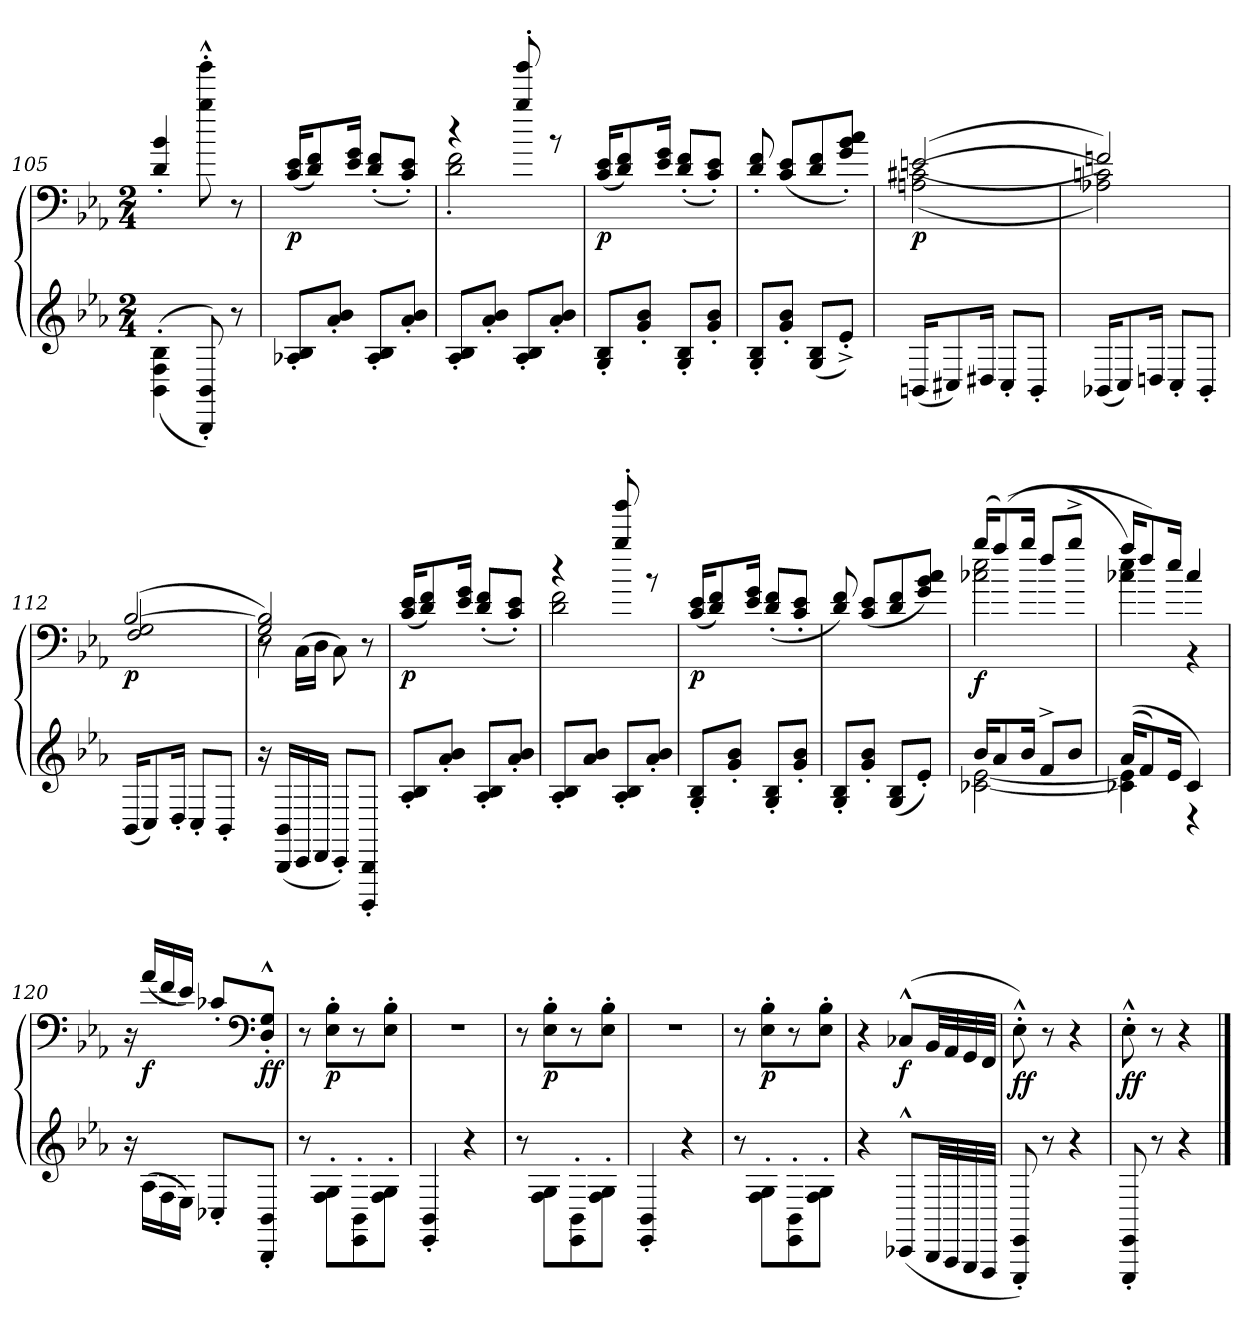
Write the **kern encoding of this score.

**kern	**kern	**dynam
*part1	*part1	*part1
*staff2	*staff1	*staff1/2
*clefG2	*clefF4	*
*k[b-e-a-]	*k[b-e-a-]	*
*E-:	*E-:	*
*M2/4	*M2/4	*
=105	=105	=105
(>(<4BB-'\ 4F'\ 4B-'\	4d'/ 4b-'/	.
8BBB-'/ 8BB-'/))	8bb-^^'\ 8bbb-^^'\	.
8r	8r	.
=106	=106	=106
!	!	!LO:DY:b
8A-X'/ 8B-'/L	(<16c/ 16e-/KL	p
.	8d/ 8f/)	.
8a-'/ 8b-'/J	.	.
.	16e-/ 16g/Jk	.
8A-'/ 8B-'/L	(<8d'/ 8f'/L	.
8a-'/ 8b-'/J	8c'/ 8e-'/J)	.
=107	=107	=107
*	*^	*
8A-'/ 8B-'/L	4r	2d'\ 2f'\	.
8a-'/ 8b-'/J	.	.	.
8A-'/ 8B-'/L	8bb-'/ 8bbb-'/	.	.
8a-'/ 8b-'/J	8r	.	.
*	*v	*v	*
!!LO:LB:g=z
=108	=108	=108
!	!	!LO:DY:b
8G'/ 8B-'/L	(<16c/ 16e-/KL	p
.	8d/ 8f/)	.
8g'/ 8b-'/J	.	.
.	16e-/ 16g/Jk	.
8G'/ 8B-'/L	(<8d'/ 8f'/L	.
8g'/ 8b-'/J	8c'/ 8e-'/J)	.
=109	=109	=109
8G'/ 8B-'/L	8d'/ 8f'/	.
8g'/ 8b-'/J	(<8c/ 8e-/L	.
(<8G/ 8B-/L	8d/ 8f/	.
8e-^'/J)	8g'/ 8b-'/ 8cc'/J)	.
=110	=110	=110
*	*^	*
!	!	!	!LO:DY:b
(<16BBn/KL	(>(>2en/	(<(<2An\ 2c#X\	p
8C#X/)	.	.	.
16D#X/Jk	.	.	.
8C#'/L	.	.	.
8BB'/J	.	.	.
=111	=111	=111	=111
(<16BB-X/KL	2fn/))	2A-X\ 2cn\))	.
8C/)	.	.	.
16Dn/Jk	.	.	.
8C'/L	.	.	.
8BB-'/J	.	.	.
=112	=112	=112	=112
!	!	!	!LO:DY:b
(<16BB-/KL	[2B-/	(<2F/ 2G/	p
8C/)	.	.	.
16D'/Jk	.	.	.
8C'/L	.	.	.
8BB-'/J	.	.	.
=113	=113	=113	=113
*	*	*^	*
16r	2G/ 2B-]/	2E-\)	8r	.
(<16BBB-/ 16BB-/LL	.	.	.	.
16CC/	.	.	(<16C\LL	.
16DD/JJ	.	.	16D\JJ	.
!	!	!	!	!LO:DY:a=2
!	!	!	!	!LO:DY:n=1:b
8CC'/L)	.	.	8C\)	f sf
8BBBB-'/ 8BBB-'/J	.	.	8r	.
!!LO:LB:g=z
=114	=114	=114	=114	=114
!	!	!	!	!LO:DY:b
*	*v	*v	*v	*
8A-'/ 8B-'/L	(<16c/ 16e-/KL	p
.	8d/ 8f/)	.
8a-'/ 8b-'/J	.	.
.	16e-/ 16g/Jk	.
8A-'/ 8B-'/L	(<8d'/ 8f'/L	.
8a-'/ 8b-'/J	8c'/ 8e-'/J)	.
=115	=115	=115
*	*^	*
8A-'/ 8B-'/L	4r	2d\ 2f\	.
8a-/ 8b-/J	.	.	.
8A-'/ 8B-'/L	8bb-'/ 8bbb-'/	.	.
8a-'/ 8b-'/J	8r	.	.
*	*v	*v	*
=116	=116	=116
!	!	!LO:DY:b
8G'/ 8B-'/L	(<16c/ 16e-/KL	p
.	8d/ 8f/)	.
8g'/ 8b-'/J	.	.
.	16e-/ 16g/Jk	.
8G'/ 8B-'/L	(<8d'/ 8f'/L	.
8g'/ 8b-'/J	8c'/ 8e-'/J	.
=117	=117	=117
8G'/ 8B-'/L	8d/ 8f/)	.
8g'/ 8b-'/J	(<8c/ 8e-/L	.
(<8G/ 8B-/L	8d/ 8f/	.
8e-'/J)	8g/ 8b-/ 8cc/J)	.
=118	=118	=118
*^	*^	*
!	!	!	!	!LO:DY:b
16b-/KL	[2c-X\ [2e-\	(>16bb-/KL	2cc-X\ 2ee-\	f
8a-/	.	(<(<8aa-/)	.	.
16b-/Jk	.	16bb-/Jk	.	.
8f^/L	.	8ff/L	.	.
8b-/J	.	8bb-^/J	.	.
=119	=119	=119	=119	=119
(>(>16a-/KL	4c-X]\ 4e-]\	(>16aa-/KL	4cc-X\ 4ee-\))	.
8f/)	.	8ff/)	.	.
16e-/Jk	.	16ee-/Jk	.	.
4c-/)	4r	4cc-/	4r	.
*v	*v	*	*	*
*	*v	*v	*
=120	=120	=120
16r	16r	.
!	!	!LO:DY:b
(>16A-\LL	(<16a-/LL	f
16F\	16f/	.
16E-\JJ)	16e-/JJ)	.
8C-X'/L	8c-X'/L	.
*	*clefF4	*
!	!	!LO:DY:b
8BBB-'/ 8BB-'/J	8D^^'/ 8G^^'/J	ff
!!LO:PB:g=z
=121	=121	=121
8r	8r	.
!	!	!LO:DY:b
8F'\ 8G'\L	8E-'\ 8B-'\L	p
8EE-'\ 8BB-'\	8r	.
8F'\ 8G'\J	8E-'\ 8B-'\J	.
=122	=122	=122
4EE-'/ 4BB-'/	2r	.
4r	.	.
=123	=123	=123
8r	8r	.
!	!	!LO:DY:b
8F\ 8G\L	8E-'\ 8B-'\L	p
8EE-'\ 8BB-'\	8r	.
8F'\ 8G'\J	8E-'\ 8B-'\J	.
=124	=124	=124
4EE-'/ 4BB-'/	2r	.
4r	.	.
=125	=125	=125
8r	8r	.
!	!	!LO:DY:b
8F'\ 8G'\L	8E-'\ 8B-'\L	p
8EE-'\ 8BB-'\	8r	.
8F'\ 8G'\J	8E-'\ 8B-'\J	.
=126	=126	=126
4r	4r	.
!	!	!LO:DY:b
(<8CC-X^^/L	(<8C-X^^/L	f
32BBB-/LL	32BB-/LL	.
32AAA-/	32AA-/	.
32GGG/	32GG/	.
32FFF/JJJ	32FF/JJJ	.
=127	=127	=127
!	!	!LO:DY:b
8EEE-'/ 8EE-'/)	8E-^^'\)	ff
8r	8r	.
4r	4r	.
=128	=128	=128
!	!	!LO:DY:b
8EEE-'/ 8EE-'/	8E-^^'\	ff
8r	8r	.
4r	4r	.
==	==	==
*-	*-	*-
